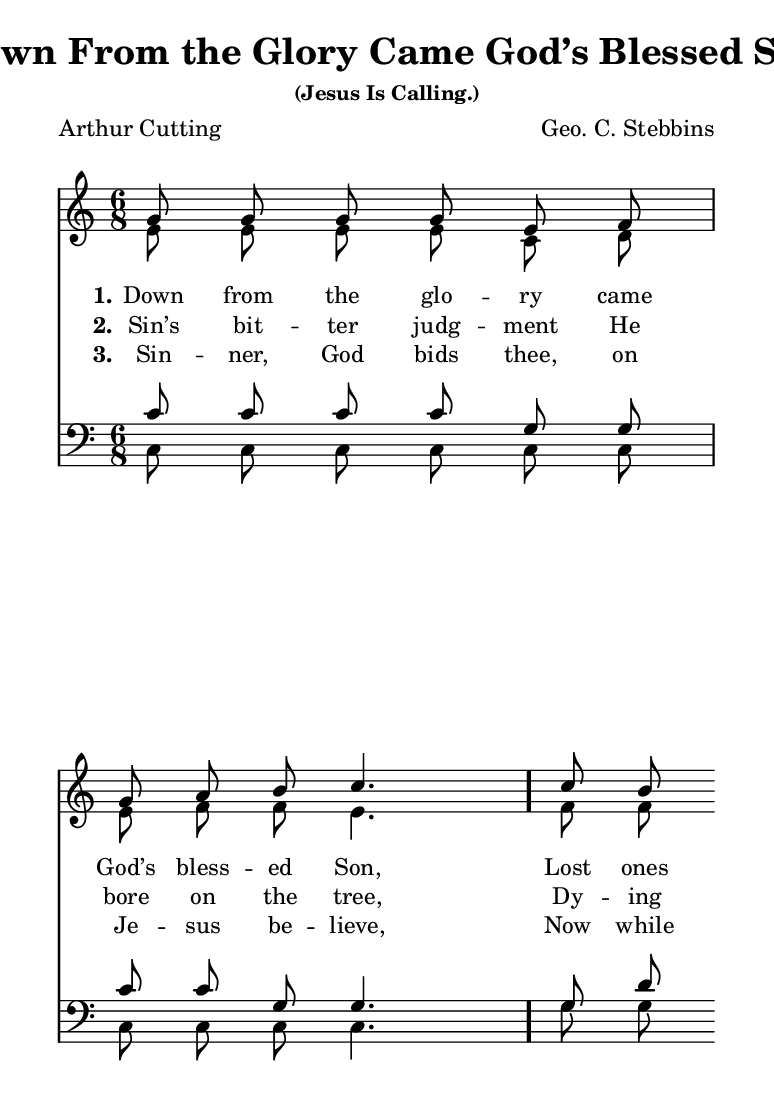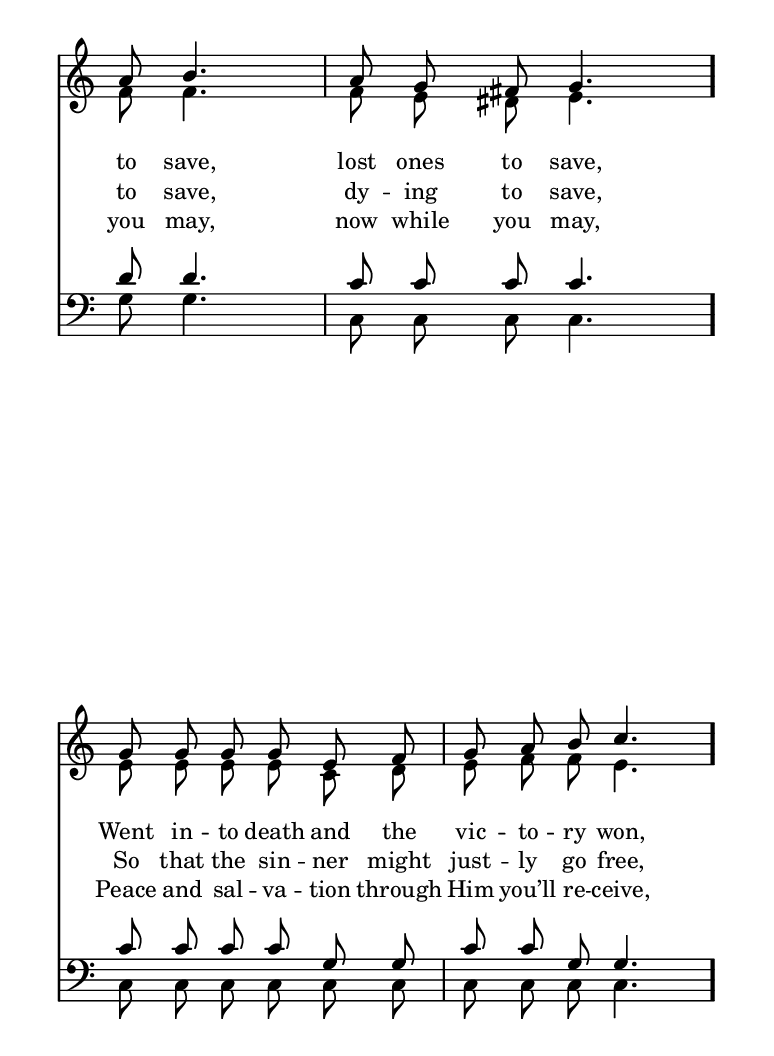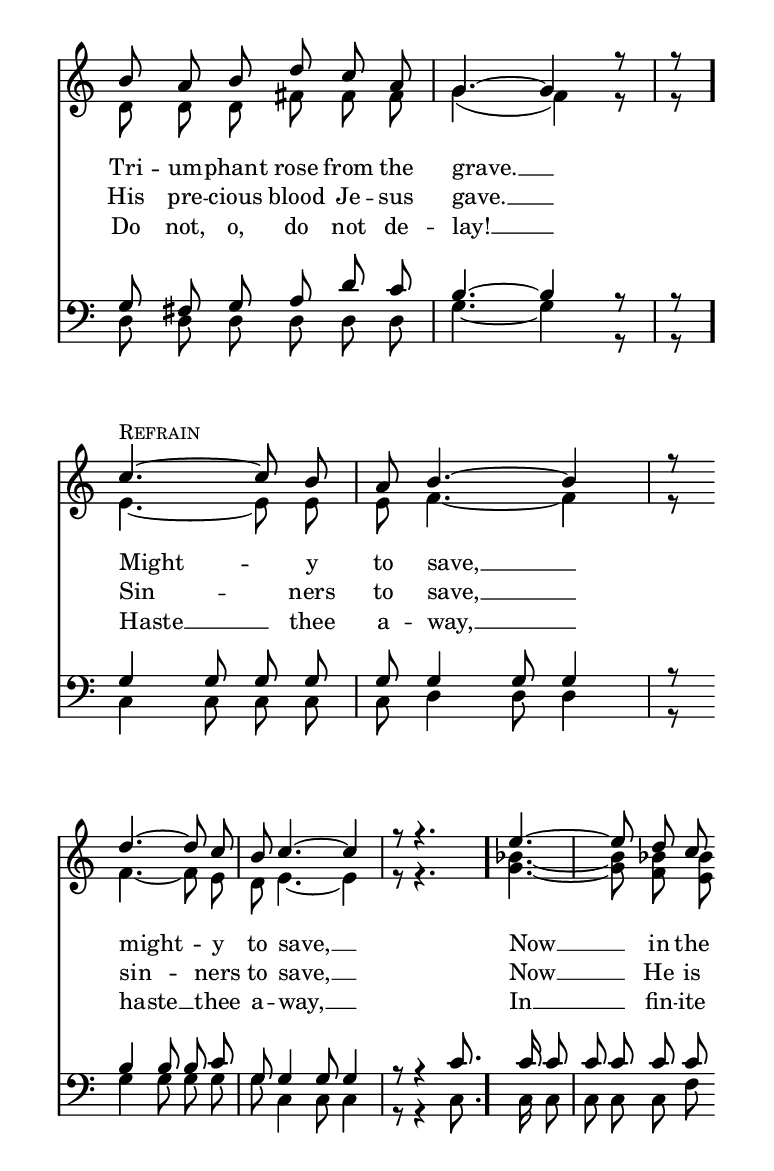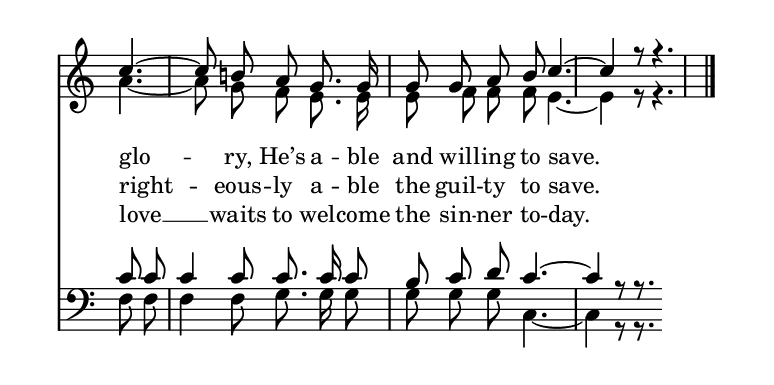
\include "common/global.ily"
\paper {
  \include "common/paper.ily"
  %ragged-bottom = ##t
  ragged-last-bottom = ##t
  systems-per-page = ##f
  page-count = ##f
}

\header{
  title = "Down From the Glory Came God’s Blessed Son"
  subsubtitle = "(Jesus Is Calling.)"
  %meter = ""
  poet = "Arthur Cutting"
  composer = "Geo. C. Stebbins"
  %copyright = ""
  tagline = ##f
}

% for fermata in MIDI
ta = { \tempo 4=66 }
tb = { \tempo 4=44 }

patternAA = { c8 c8 c8 c8 c8 c8 | c8 c8 c8 c4. }

patternBA = { c8 c8 c8 c4. }

patternCA = { c8 c8 c8 c8 c8 c8 | c4. c4 r8 }

patternDA = { c4. ~ c8 c8 c8 | c4. ~ c4 r8 }
patternDB = { c4 c8 c8 c8 c8 | c4 c8 c4 r8 }

patternEA = { c4. ~ c8 c8 c8 | c4. ~ c8 c8 c8 | c8. c16 c8 c8 c8 c8 | c4. ~ c4 r8 }
patternEB = { c8. c16 c8 c8 c8 c8 | c8 c8 c8 c4 c8 | c8. c16 c8 c8 c8 c8 | c4. ~ c4 r8 }

global = {
  \include "common/overrides.ily"
  \override Staff.TimeSignature.style = #'()
  \time 6/8
  \override Score.MetronomeMark.transparent = ##t % hide all fermata changes too
  \ta
  \key c \major
  %\partial 4
  \autoBeamOff
}

notesSoprano = {
\global
\relative c'' {

  \changePitch \patternAA { g g g g e f | g a b c }
  \changePitch \patternBA { c b a b | a g fis g }
  \changePitch \patternAA { g g g g e f | g a b c }
  \changePitch \patternCA { b a b d c a | g ~ g r }

  << s^\markup { \small \caps "Refrain" }
  \changePitch \patternDA { c c b a | b b | d d c b | c c r } >>
  \changePitch \patternEA { e e d c | c c b! a | g g g g a b | c c r }

  \bar "|."

}
}

notesAlto = {
\global
\relative e' {

  \changePitch \patternAA { e e e e c d | e f f e }
  \changePitch \patternBA { f f f f | f e dis e }
  \changePitch \patternAA { e e e e c d | e f f e }
  \changePitch \patternCA { d d d fis fis fis | g( f) r }

  \changePitch \patternDA { e e e e | f f | f f e d | e e r }
  \changePitch \patternEA { < bes' g > ~ < bes g > < bes f > < bes e, > | a a g f | e e e f f f | e e r }

}
}

notesTenor = {
\global
\relative a {

  \changePitch \patternAA { c c c c g g | c c g g }
  \changePitch \patternBA { g d' d d | c c c c }
  \changePitch \patternAA { c c c c g g | c c g g }
  \changePitch \patternCA { g fis g a d c | b ~ b r }

  \changePitch \patternDB { g g g g g | g g g | b b b c g | g g g r }
  \changePitch \patternEB { c c c c c c | c c c c c | c c c b c d | c c r }

}
}

notesBass = {
\global
\relative f {

  \changePitch \patternAA { c c c c c c | c c c c }
  \changePitch \patternBA { g' g g g | c, c c c }
  \changePitch \patternAA { c c c c c c | c c c c }
  \changePitch \patternCA { d d d d d d | g ~ g r }

  \changePitch \patternDB { c, c c c c | d d d | g g g g g | c, c c r }
  \changePitch \patternEB { c c c c c c | f f f f f | g g g g g g | c, c r }

}
}

RefrainA = \lyricmode {

Might -- y to save, __ { \break } might -- y to save, __ \bar "."
Now __ in the { \pageBreak } glo -- ry, He’s a -- ble and wil -- ling to save. \bar "."

}

RefrainB = \lyricmode {

Sin -- ners to save, __ sin -- ners to save, __
Now __ He is right -- eous -- ly a -- ble the guil -- ty to save.

}

RefrainC = \lyricmode {

Haste __ thee a -- way, __ haste __ thee a -- way, __
In __ fin -- ite love __ waits to wel -- come the sin -- ner to -- day.

}

wordsA = \lyricmode {
\set stanza = "1."

Down from the glo -- ry came God’s bless -- ed Son, \bar "."
Lost ones { \break } to save, lost ones to save, \bar "."
Went in -- to death and the vic -- to -- ry won, \bar "." { \break }
Tri -- um -- phant rose from the grave. __ \bar "."

\RefrainA

}

wordsB = \lyricmode {
\set stanza = "2."

Sin’s bit -- ter judg -- ment He bore on the tree,
Dy -- ing to save, dy -- ing to save,
So that the sin -- ner might just -- ly go free,
His pre -- cious blood Je -- sus gave. __

\RefrainB

}

wordsC = \lyricmode {
\set stanza = "3."

Sin -- ner, God bids thee, on Je -- sus be -- lieve,
Now while you may, now while you may,
Peace and sal -- va -- tion through Him you’ll re -- ceive,
Do not, o, do not de -- lay! __

\RefrainC

}

\score {
  \context ChoirStaff <<
    \context Staff = upper <<
      \set ChoirStaff.systemStartDelimiter = #'SystemStartBar
      \context Voice  = sopranos { \voiceOne << \notesSoprano >> }
      \context Voice  = altos { \voiceTwo << \notesAlto >> }
      \context Lyrics = one   \lyricsto sopranos \wordsA
      \context Lyrics = two   \lyricsto sopranos \wordsB
      \context Lyrics = three \lyricsto sopranos \wordsC
    >>
    \context Staff = men <<
      \clef bass
      \context Voice  = tenors { \voiceOne << \notesTenor >> }
      \context Voice  = basses { \voiceTwo << \notesBass >> }
    >>
  >>
  \layout {
    \include "common/layout.ily"
  }
  \midi{
    \include "common/midi.ily"
  }
}

\version "2.18.0"  % necessary for upgrading to future LilyPond versions.

% vi:set et ts=2 sw=2 ai nocindent syntax=lilypond
